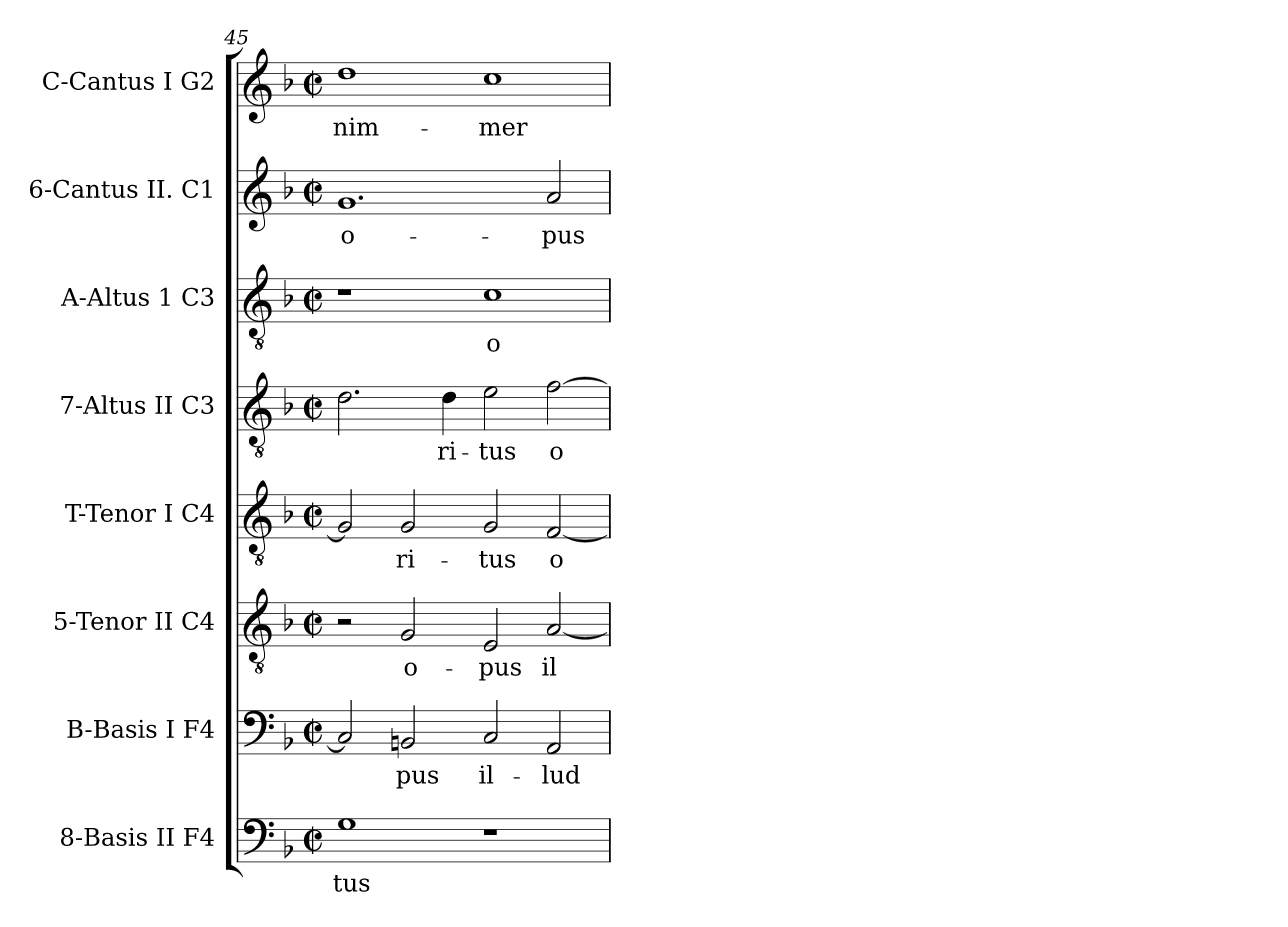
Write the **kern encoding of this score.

**kern	**text	**kern	**text	**kern	**text	**kern	**text	**kern	**text	**kern	**text	**kern	**text	**kern	**text
*part8	*part8	*part7	*part7	*part6	*part6	*part5	*part5	*part4	*part4	*part3	*part3	*part2	*part2	*part1	*part1
*staff8	*staff8	*staff7	*staff7	*staff6	*staff6	*staff5	*staff5	*staff4	*staff4	*staff3	*staff3	*staff2	*staff2	*staff1	*staff1
*I"8-Basis II  F4	*	*I"B-Basis I  F4	*	*I"5-Tenor II  C4	*	*I"T-Tenor I  C4	*	*I"7-Altus II  C3	*	*I"A-Altus 1  C3	*	*I"6-Cantus II.  C1	*	*I"C-Cantus I  G2	*
*	*	*I'B	*	*	*	*I'T	*	*	*	*I'A	*	*	*	*I'C	*
*clefF4	*	*clefF4	*	*clefGv2	*	*clefGv2	*	*clefGv2	*	*clefGv2	*	*clefG2	*	*clefG2	*
*k[b-]	*	*k[b-]	*	*k[b-]	*	*k[b-]	*	*k[b-]	*	*k[b-]	*	*k[b-]	*	*k[b-]	*
*F:	*	*F:	*	*F:	*	*F:	*	*F:	*	*F:	*	*F:	*	*F:	*
*M2/2	*	*M2/2	*	*M2/2	*	*M2/2	*	*M2/2	*	*M2/2	*	*M2/2	*	*M2/2	*
*met(c|)	*	*met(c|)	*	*met(c|)	*	*met(c|)	*	*met(c|)	*	*met(c|)	*	*met(c|)	*	*met(c|)	*
=45	=45	=45	=45	=45	=45	=45	=45	=45	=45	=45	=45	=45	=45	=45	=45
!	!LO:LY:b:cj	!	!LO:LY:b:cj	!	!	!	!LO:LY:b:cj	!	!LO:LY:b:cj	!	!	!	!LO:LY:b:cj	!	!LO:LY:b:cj
1G	-tus	2C/]	--	2r	.	2G/]	--	2.d\	--	1r	.	1.g	o-	1dd	nim-
!	!	!	!LO:LY:b:cj	!	!LO:LY:b:cj	!	!LO:LY:b:cj	!	!	!	!	!	!	!	!
.	.	2BBn/	-pus	2G/	o-	2G/	-ri-	.	.	.	.	.	.	.	.
!	!	!	!	!	!	!	!	!	!LO:LY:b:cj	!	!	!	!	!	!
.	.	.	.	.	.	.	.	4d\	-ri-	.	.	.	.	.	.
!	!	!	!LO:LY:b:cj	!	!LO:LY:b:cj	!	!LO:LY:b:cj	!	!LO:LY:b:cj	!	!LO:LY:b:cj	!	!	!	!LO:LY:b:cj
1r	.	2C/	il-	2E/	-pus	2G/	-tus	2e\	-tus	1c	o-	.	.	1cc	-mer
!	!	!	!LO:LY:b:cj	!	!LO:LY:b:cj	!	!LO:LY:b:cj	!	!LO:LY:b:cj	!	!	!	!LO:LY:b:cj	!	!
.	.	2AA/	-lud	[<2A/	il-	[<2F/	o-	[<2f\	o-	.	.	2a/	-pus	.	.
=	=	=	=	=	=	=	=	=	=	=	=	=	=	=	=
*-	*-	*-	*-	*-	*-	*-	*-	*-	*-	*-	*-	*-	*-	*-	*-
